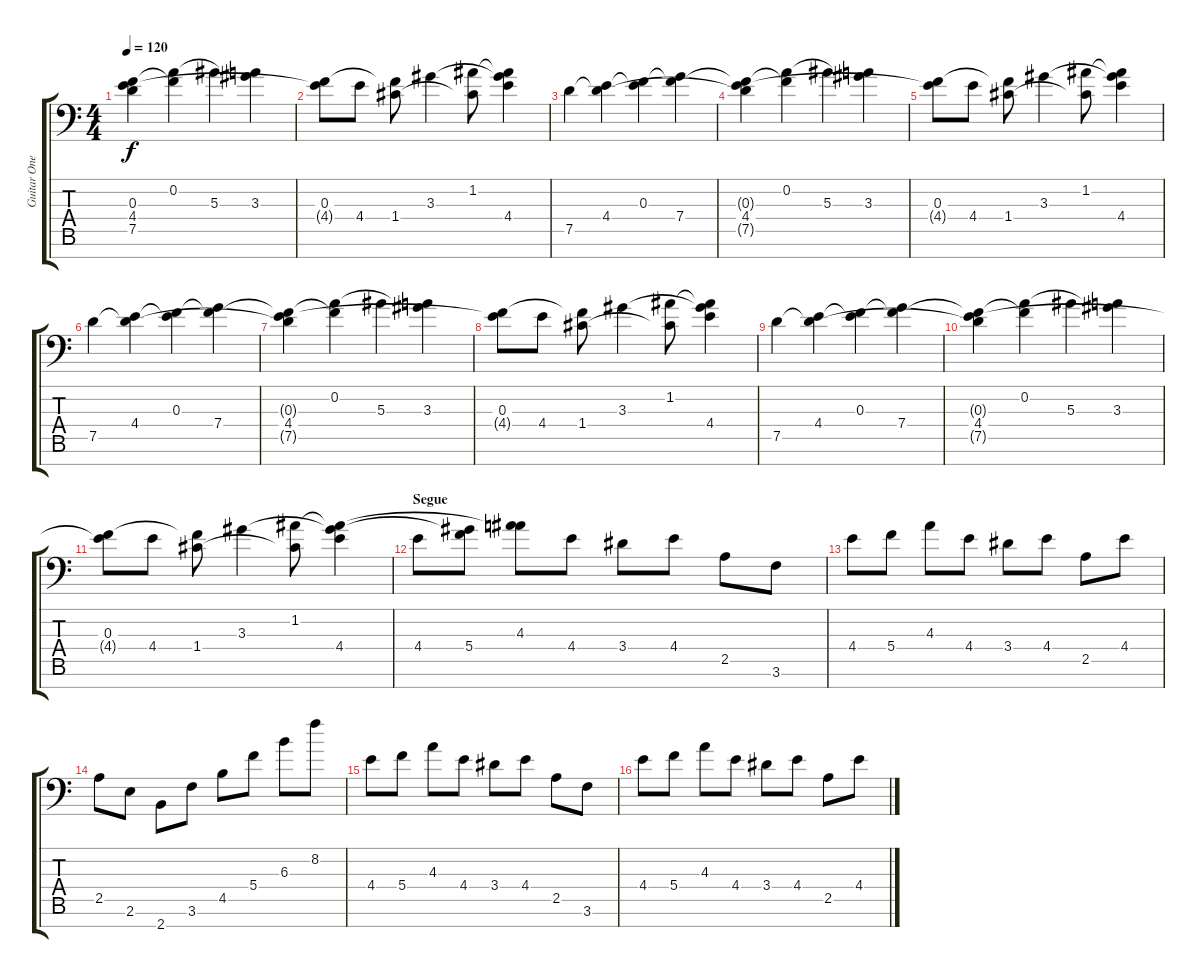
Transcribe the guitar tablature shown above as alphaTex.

\track ("Guitar One" "Guitar One") {instrument overdrivenguitar}
\staff {score tabs}
\tuning (D4 A3 F3 C3 G2 D2 A1) {hide}
\ts (4 4)
\tempo 120
\clef f4
\ks c
(0.3{t} 4.4 7.5{t}).4{dy f} (0.2 0.3{t}).4 5.3.4 (0.2{t} 3.3).4 |
(0.3 4.4{t}).8 4.4.8 (0.3{t} 1.4).8 3.3.4 (1.2 1.4{t}).8 (1.2{t} 3.3{t} 4.4).4 |
7.5.4 (4.4 7.5{t}).4 (0.3 4.4{t}).4 (0.3{t} 7.4).4 |
(0.3{t} 4.4 7.5{t}).4 (0.2 0.3{t}).4 5.3.4 (0.2{t} 3.3).4 |
(0.3 4.4{t}).8 4.4.8 (0.3{t} 1.4).8 3.3.4 (1.2 1.4{t}).8 (1.2{t} 3.3{t} 4.4).4 |
7.5.4 (4.4 7.5{t}).4 (0.3 4.4{t}).4 (0.3{t} 7.4).4 |
(0.3{t} 4.4 7.5{t}).4 (0.2 0.3{t}).4 5.3.4 (0.2{t} 3.3).4 |
(0.3 4.4{t}).8 4.4.8 (0.3{t} 1.4).8 3.3.4 (1.2 1.4{t}).8 (1.2{t} 3.3{t} 4.4).4 |
7.5.4 (4.4 7.5{t}).4 (0.3 4.4{t}).4 (0.3{t} 7.4).4 |
(0.3{t} 4.4 7.5{t}).4 (0.2 0.3{t}).4 5.3.4 (0.2{t} 3.3).4 |
(0.3 4.4{t}).8 4.4.8 (0.3{t} 1.4).8 3.3.4 (1.2 1.4{t}).8 (1.2{t} 3.3{t} 4.4).4 |
\section ("" "Segue")
4.4.8 (3.3{t} 5.4).8 (1.2{t} 4.3).8 4.4.8 3.4.8 4.4.8 2.5.8 3.6.8 |
4.4.8 5.4.8 4.3.8 4.4.8 3.4.8 4.4.8 2.5.8 4.4.8 |
2.5.8 2.6.8 2.7.8 3.6.8 4.5.8 5.4.8 6.3.8 8.2.8 |
4.4.8 5.4.8 4.3.8 4.4.8 3.4.8 4.4.8 2.5.8 3.6.8 |
4.4.8 5.4.8 4.3.8 4.4.8 3.4.8 4.4.8 2.5.8 4.4.8
